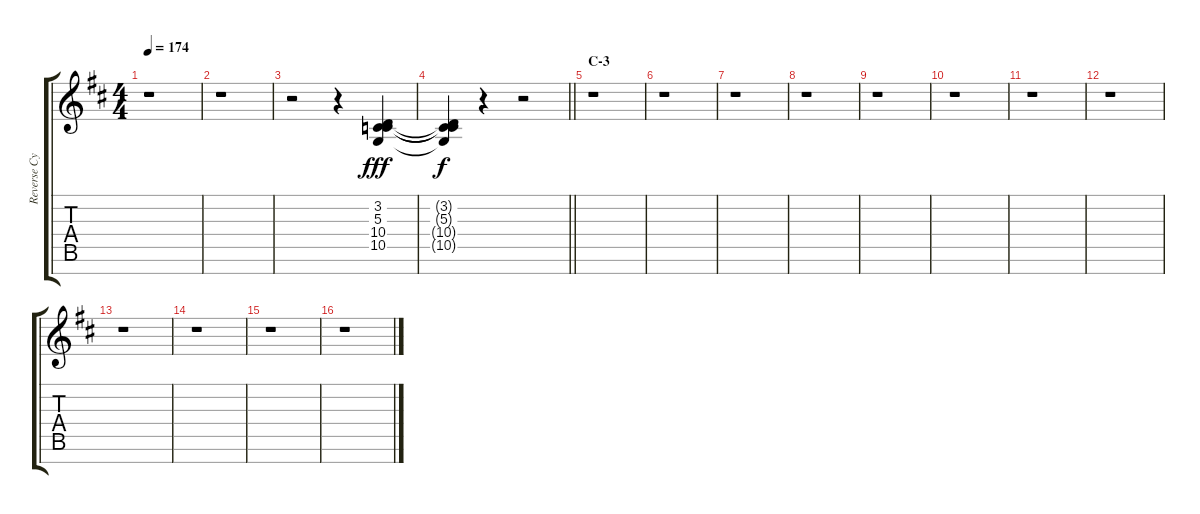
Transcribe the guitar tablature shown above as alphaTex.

\track ("Reverse Cymbal" "Reverse Cy") {instrument reversecymbal}
\staff {score tabs}
\tuning (E4 B3 G3 D3 A2 E2 B1) {hide}
\ts (4 4)
\tempo 174
\clef g2
\ks bminor
r.1{dy fff} |
r.1 |
r.2 r.4 (3.2 5.3 10.4 10.5).4 |
\barLineRight lightlight
(3.2{t} 5.3{t} 10.4{t} 10.5{t}).4{dy f} r.4 r.2 |
\section ("" "C-3")
r.1 |
r.1 |
r.1 |
r.1 |
r.1 |
r.1 |
r.1 |
r.1 |
r.1 |
r.1 |
r.1 |
r.1
